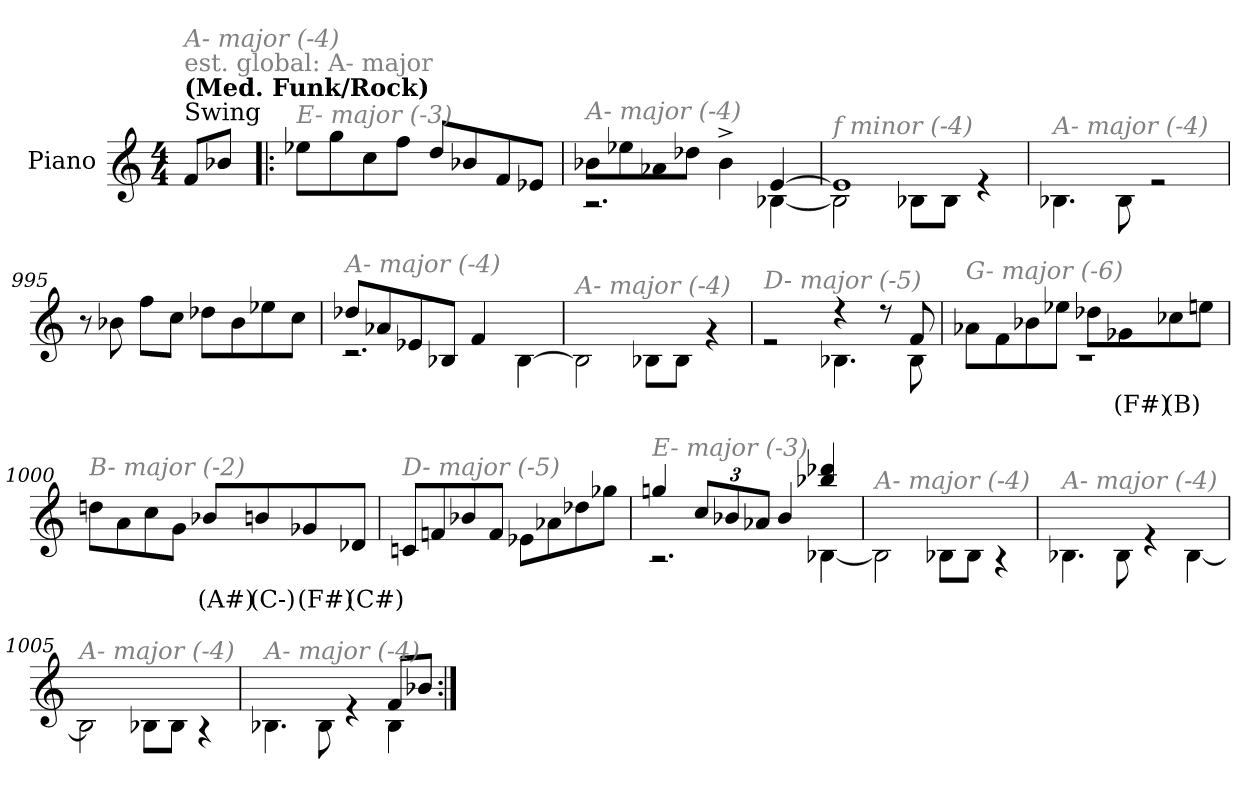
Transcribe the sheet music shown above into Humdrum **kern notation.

**kern	**text
*part1	*part1
*staff1	*staff1
*I"Piano	*
*I'Pno.	*
*clefG2	*
*k[]	*
*M4/4	*
=1	=1
!LO:TX:a:t=Swing	!
!LO:TX:a:B:t=(Med. Funk/Rock)	!
!LO:TX:a:color=#808080:t=est. global&colon; A- major	!
!LO:TX:i:color=#808080:t=A- major (-4)	!
8f/L	.
8b-X/J	.
=991!|:	=991!|:
!LO:TX:i:color=#808080:t=E- major (-3)	!
8ee-X\L	.
8gg\	.
8cc\	.
8ff\J	.
8dd/L	.
8b-X/	.
8f/	.
8e-X/J	.
=992	=992
*^	*
!LO:TX:i:color=#808080:t=A- major (-4)	!	!
8b-X\L	2.r	.
8ee-X\	.	.
8a-X\	.	.
8dd-X\J	.	.
4b-^>\	.	.
[4e/	[4B-X\	.
=993	=993	=993
!LO:TX:i:color=#808080:t=f minor (-4)	!	!
1e]	2B-\]	.
.	8B-X\L	.
.	8B-\J	.
.	4re	.
=994	=994	=994
!LO:TX:i:color=#808080:t=A- major (-4)	!	!
1ryy	4.B-X\	.
.	8B-\	.
.	2re	.
!!LO:LB:g=z	!!
=995	=995	=995
!LO:TX:i:color=#808080:t=A- major (-4)	!	!
*v	*v	*
8r	.
8b-X\	.
8ff\L	.
8cc\J	.
8dd-X\L	.
8b-\	.
8ee-X\	.
8cc\J	.
=996	=996
*^	*
!LO:TX:i:color=#808080:t=A- major (-4)	!	!
8dd-X/L	2.rc	.
8a-X/	.	.
8e-X/	.	.
8B-X/J	.	.
4f/	.	.
4ryy	[4B-\	.
=997	=997	=997
!LO:TX:i:color=#808080:t=A- major (-4)	!	!
1rgyy	2B-\]	.
.	8B-X\L	.
.	8B-\J	.
.	4rg	.
=998	=998	=998
!LO:TX:i:color=#808080:t=D- major (-5)	!	!
2ryy	2re	.
4r	4.B-X\	.
8r	.	.
8f/	8B-\	.
!!LO:LB:g=z	!!
=999	=999	=999
!LO:TX:i:color=#808080:t=G- major (-6)	!	!
8a-X\L	1r	.
8f\	.	.
8b-X\	.	.
8ee-X\J	.	.
8dd-X\L	.	.
8g-Xi\	.	(F#)
8cc-Xi\	.	(B)
8een\J	.	.
*v	*v	*
=1000	=1000
!LO:TX:i:color=#808080:t=B- major (-2)	!
8ddn\L	.
8a\	.
8cc\	.
8g\J	.
8b-Xi/L	(A#)
8bni/	(C-)
8g-Xi/	(F#)
8d-Xi/J	(C#)
!!LO:LB:g=z
=1001	=1001
!LO:TX:i:color=#808080:t=D- major (-5)	!
8cn/L	.
8fn/	.
8b-X/	.
8f/J	.
8e-X\L	.
8a-X\	.
8dd-X\	.
8gg-X\J	.
=1002	=1002
*^	*
!LO:TX:i:color=#808080:t=E- major (-3)	!	!
4ggn/	2.r	.
*Xbrackettup	*	*
12cc/L	.	.
12b-X/	.	.
12a-X/J	.	.
4b-/	.	.
4bb-X/ 4ddd-X/	[4B-X\	.
!!LO:LB:g=z	!!
=1003	=1003	=1003
!LO:TX:i:color=#808080:t=A- major (-4)	!	!
1ryy	2B-\]	.
.	8B-X\L	.
.	8B-\J	.
.	4r	.
=1004	=1004	=1004
!LO:TX:i:color=#808080:t=A- major (-4)	!	!
1ryy	4.B-X\	.
.	8B-\	.
.	4re	.
.	[4B-\	.
=1005	=1005	=1005
!LO:TX:i:color=#808080:t=A- major (-4)	!	!
1ryy	2B-\]	.
.	8B-X\L	.
.	8B-\J	.
.	4r	.
=1006	=1006	=1006
!LO:TX:i:color=#808080:t=A- major (-4)	!	!
2.ryy	4.B-X\	.
.	8B-\	.
.	4re	.
8f/L	4B-\	.
8b-X/J	.	.
*v	*v	*
=:|!	=:|!
*-	*-
